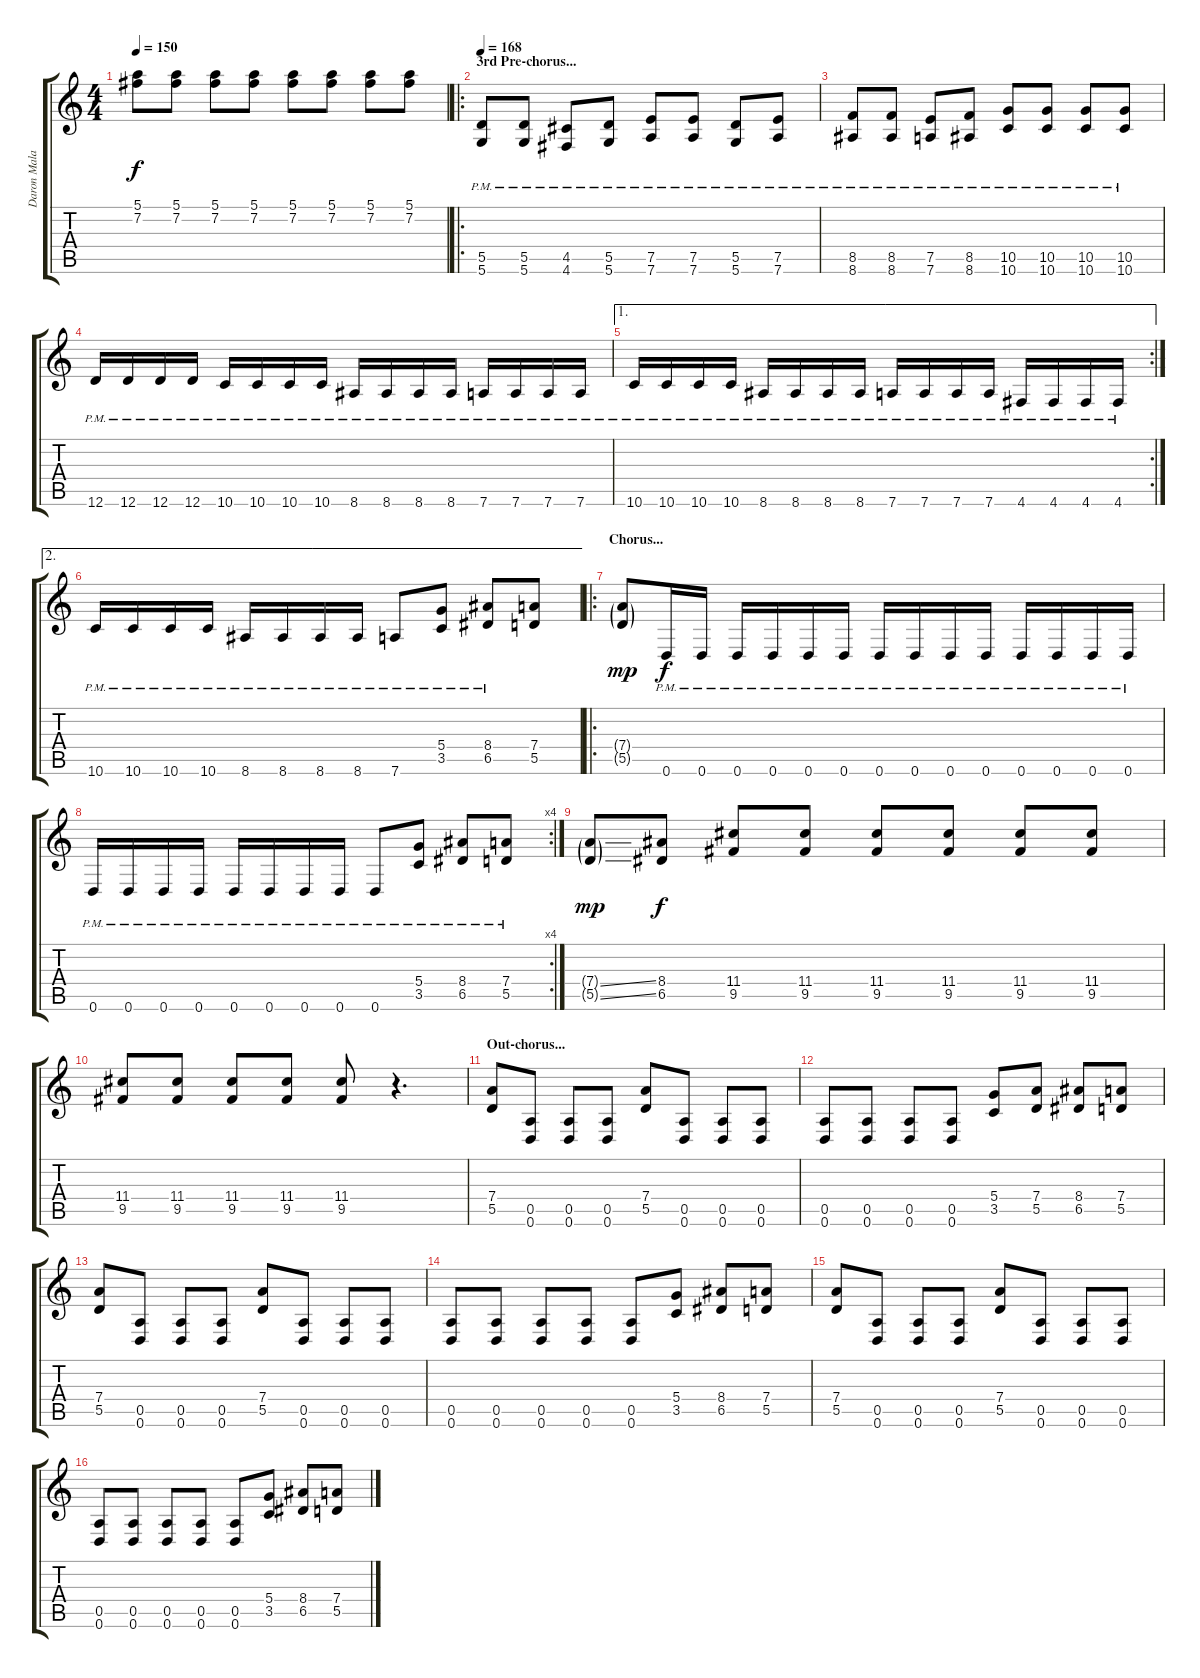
\track ("Daron Malakian" "Daron Mala") {instrument distortionguitar}
\staff {score tabs}
\tuning (E4 B3 G3 D3 A2 D2) {hide}
\ts (4 4)
\tempo 150
\clef g2
\ks c
(5.1 7.2).8{dy f} (5.1 7.2).8 (5.1 7.2).8 (5.1 7.2).8 (5.1 7.2).8 (5.1 7.2).8 (5.1 7.2).8 (5.1 7.2).8 |
\ro
\section ("" "3rd Pre-chorus...")
\tempo 168
(5.5{pm} 5.6{pm}).8{instrument distortionguitar} (5.5{pm} 5.6{pm}).8 (4.5{pm} 4.6{pm}).8 (5.5{pm} 5.6{pm}).8 (7.5{pm} 7.6{pm}).8 (7.5{pm} 7.6{pm}).8 (5.5{pm} 5.6{pm}).8 (7.5{pm} 7.6{pm}).8 |
(8.5{pm} 8.6{pm}).8 (8.5{pm} 8.6{pm}).8 (7.5{pm} 7.6{pm}).8 (8.5{pm} 8.6{pm}).8 (10.5{pm} 10.6{pm}).8 (10.5{pm} 10.6{pm}).8 (10.5{pm} 10.6{pm}).8 (10.5{pm} 10.6{pm}).8 |
12.6{pm}.16 12.6{pm}.16 12.6{pm}.16 12.6{pm}.16 10.6{pm}.16 10.6{pm}.16 10.6{pm}.16 10.6{pm}.16 8.6{pm}.16 8.6{pm}.16 8.6{pm}.16 8.6{pm}.16 7.6{pm}.16 7.6{pm}.16 7.6{pm}.16 7.6{pm}.16 |
\ae 1
\rc 2
10.6{pm}.16 10.6{pm}.16 10.6{pm}.16 10.6{pm}.16 8.6{pm}.16 8.6{pm}.16 8.6{pm}.16 8.6{pm}.16 7.6{pm}.16 7.6{pm}.16 7.6{pm}.16 7.6{pm}.16 4.6{pm}.16 4.6{pm}.16 4.6{pm}.16 4.6{pm}.16 |
\ae 2
10.6{pm}.16 10.6{pm}.16 10.6{pm}.16 10.6{pm}.16 8.6{pm}.16 8.6{pm}.16 8.6{pm}.16 8.6{pm}.16 7.6{pm}.8 (5.4{pm} 3.5{pm}).8 (8.4{pm} 6.5{pm}).8 (7.4 5.5).8 |
\ro
\section ("" "Chorus...")
(7.4{g} 5.5{g}).8{dy mp} 0.6{pm}.16{dy f} 0.6{pm}.16 0.6{pm}.16 0.6{pm}.16 0.6{pm}.16 0.6{pm}.16 0.6{pm}.16 0.6{pm}.16 0.6{pm}.16 0.6{pm}.16 0.6{pm}.16 0.6{pm}.16 0.6{pm}.16 0.6{pm}.16 |
\rc 4
0.6{pm}.16 0.6{pm}.16 0.6{pm}.16 0.6{pm}.16 0.6{pm}.16 0.6{pm}.16 0.6{pm}.16 0.6{pm}.16 0.6{pm}.8 (5.4{pm} 3.5{pm}).8 (8.4{pm} 6.5{pm}).8 (7.4{pm} 5.5{pm}).8 |
(7.4{ss g} 5.5{ss g}).8{dy mp} (8.4 6.5).8{dy f} (11.4 9.5).8 (11.4 9.5).8 (11.4 9.5).8 (11.4 9.5).8 (11.4 9.5).8 (11.4 9.5).8 |
(11.4 9.5).8 (11.4 9.5).8 (11.4 9.5).8 (11.4 9.5).8 (11.4 9.5).8 r.4{d} |
\section ("" "Out-chorus...")
(7.4 5.5).8{instrument distortionguitar} (0.5 0.6).8 (0.5 0.6).8 (0.5 0.6).8 (7.4 5.5).8 (0.5 0.6).8 (0.5 0.6).8 (0.5 0.6).8 |
(0.5 0.6).8 (0.5 0.6).8 (0.5 0.6).8 (0.5 0.6).8 (5.4 3.5).8 (7.4 5.5).8 (8.4 6.5).8 (7.4 5.5).8 |
(7.4 5.5).8 (0.5 0.6).8 (0.5 0.6).8 (0.5 0.6).8 (7.4 5.5).8 (0.5 0.6).8 (0.5 0.6).8 (0.5 0.6).8 |
(0.5 0.6).8 (0.5 0.6).8 (0.5 0.6).8 (0.5 0.6).8 (0.5 0.6).8 (5.4 3.5).8 (8.4 6.5).8 (7.4 5.5).8 |
(7.4 5.5).8 (0.5 0.6).8 (0.5 0.6).8 (0.5 0.6).8 (7.4 5.5).8 (0.5 0.6).8 (0.5 0.6).8 (0.5 0.6).8 |
(0.5 0.6).8 (0.5 0.6).8 (0.5 0.6).8 (0.5 0.6).8 (0.5 0.6).8 (5.4 3.5).8 (8.4 6.5).8 (7.4 5.5).8
